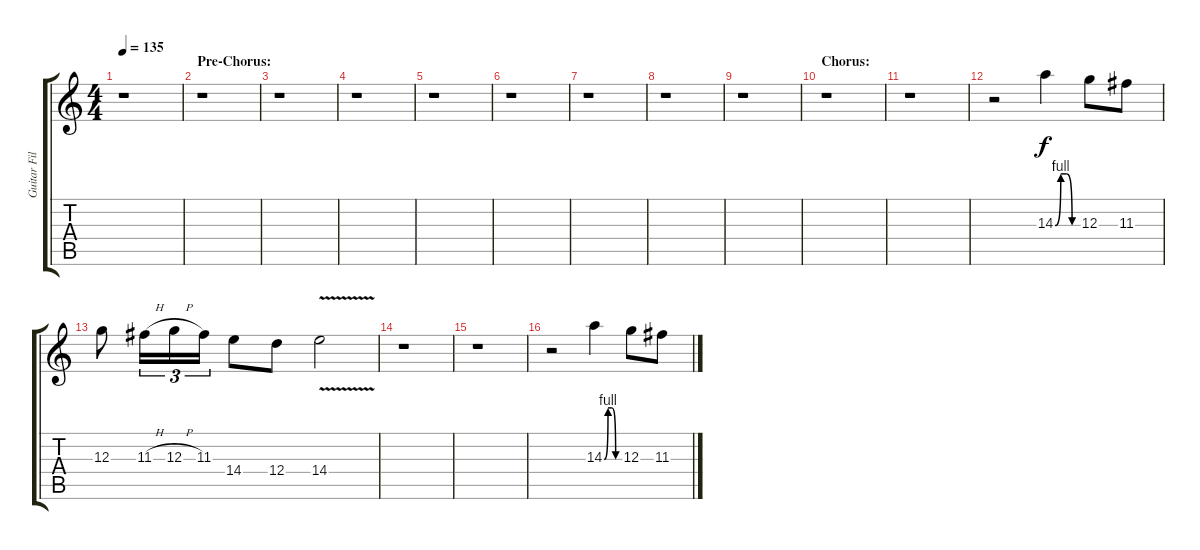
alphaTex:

\track ("Guitar Fills I" "Guitar Fil") {instrument distortionguitar}
\staff {score tabs}
\tuning (E4 B3 G3 D3 A2 E2) {hide}
\ts (4 4)
\tempo 135
\clef g2
\ks c
r.1{dy f} |
\section ("" "Pre-Chorus:")
r.1 |
r.1 |
r.1 |
r.1 |
r.1 |
r.1 |
r.1 |
r.1 |
\section ("" "Chorus:")
r.1 |
r.1 |
r.2{volume 14} 14.3{be (custom 0 0 15 4 30 4 45 0 60 0)}.4 12.3.8 11.3.8 |
12.3.8 11.3{h}.16{tu (3 2)} 12.3{h}.16{tu (3 2)} 11.3.16{tu (3 2)} 14.4.8 12.4.8 14.4{v}.2 |
r.1 |
r.1 |
r.2{volume 14} 14.3{be (custom 0 0 15 4 30 4 45 0 60 0)}.4 12.3.8 11.3.8
